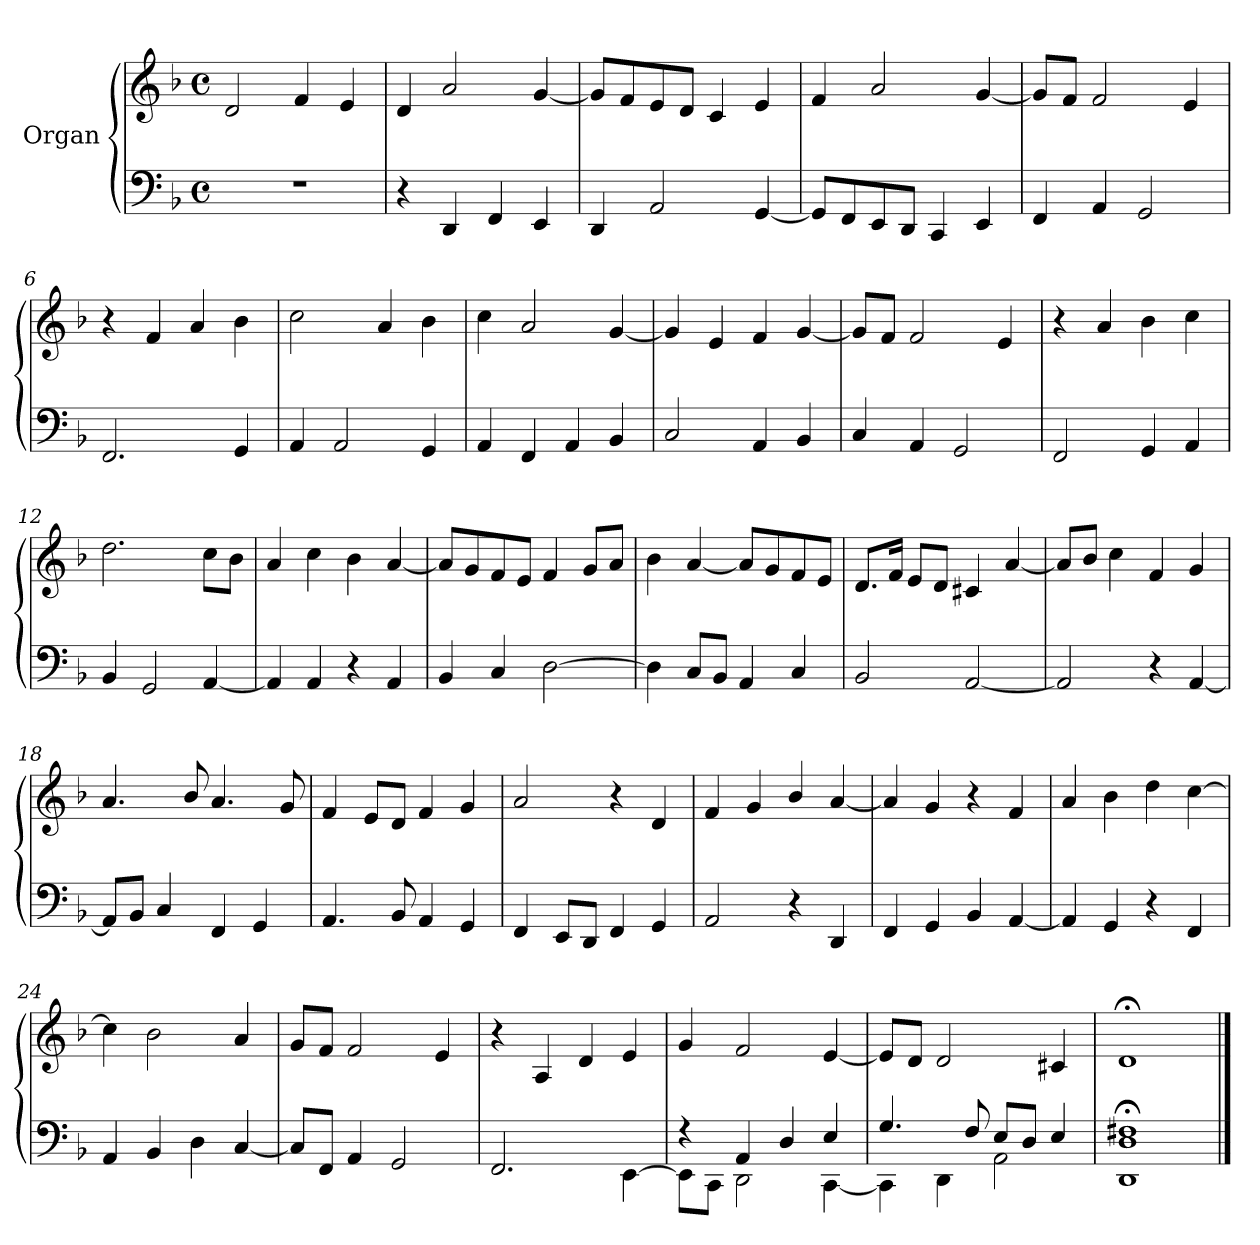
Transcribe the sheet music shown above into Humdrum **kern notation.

**kern	**kern
*part1	*part1
*staff2	*staff1
*I"Organ	*
*clefF4	*clefG2
*k[b-]	*k[b-]
*F:	*F:
*M4/4	*M4/4
*met(c)	*met(c)
=1	=1
1r	2d/
.	4f/
.	4e/
=2	=2
4r	4d/
4DD/	2a/
4FF/	.
4EE/	[4g/
=3	=3
4DD/	8g/L]
.	8f/
2AA/	8e/
.	8d/J
.	4c/
[4GG/	4e/
=4	=4
8GG/L]	4f/
8FF/	.
8EE/	2a/
8DD/J	.
4CC/	.
4EE/	[4g/
=5	=5
4FF/	8g/L]
.	8f/J
4AA/	2f/
2GG/	.
.	4e/
=6	=6
2.FF/	4r
.	4f/
.	4a/
4GG/	4b-\
!!LO:LB:g=z
=7	=7
4AA/	2cc\
2AA/	.
.	4a/
4GG/	4b-\
=8	=8
4AA/	4cc\
4FF/	2a/
4AA/	.
4BB-/	[4g/
=9	=9
2C/	4g/]
.	4e/
4AA/	4f/
4BB-/	[4g/
=10	=10
4C/	8g/L]
.	8f/J
4AA/	2f/
2GG/	.
.	4e/
=11	=11
2FF/	4r
.	4a/
4GG/	4b-\
4AA/	4cc\
=12	=12
4BB-/	2.dd\
2GG/	.
[4AA/	8cc\L
.	8b-\J
!!LO:LB:g=z
=13	=13
4AA/]	4a/
4AA/	4cc\
4r	4b-\
4AA/	[4a/
=14	=14
4BB-/	8a/L]
.	8g/
4C/	8f/
.	8e/J
[2D\	4f/
.	8g/L
.	8a/J
=15	=15
4D\]	4b-\
8C/L	[4a/
8BB-/J	.
4AA/	8a/L]
.	8g/
4C/	8f/
.	8e/J
=16	=16
2BB-/	8.d/L
.	16f/Jk
.	8e/L
.	8d/J
[2AA/	4c#X/
.	[4a/
=17	=17
2AA/]	8a/L]
.	8b-/J
.	4cc\
4r	4f/
[4AA/	4g/
!!LO:LB:g=z
=18	=18
8AA/L]	4.a/
8BB-/J	.
4C/	.
.	8b-/
4FF/	4.a/
4GG/	.
.	8g/
=19	=19
4.AA/	4f/
.	8e/L
8BB-/	8d/J
4AA/	4f/
4GG/	4g/
=20	=20
4FF/	2a/
8EE/L	.
8DD/J	.
4FF/	4r
4GG/	4d/
=21	=21
2AA/	4f/
.	4g/
4r	4b-/
4DD/	[4a/
=22	=22
4FF/	4a/]
4GG/	4g/
4BB-/	4r
[4AA/	4f/
=23	=23
4AA/]	4a/
4GG/	4b-\
4r	4dd\
4FF/	[4cc\
!!LO:LB:g=z
=24	=24
4AA/	4cc\]
4BB-/	2b-\
4D\	.
[4C/	4a/
=25	=25
8C/L]	8g/L
8FF/J	8f/J
4AA/	2f/
2GG/	.
.	4e/
=26	=26
*^	*
2.FF/	2.ryy	4r
.	.	4A/
.	.	4d/
4ryy	[4EE\	4e/
=27	=27	=27
4r	8EE\L]	4g/
.	8CC\J	.
4AA/	2DD\	2f/
4D/	.	.
4E/	[4CC\	[4e/
=28	=28	=28
4.G/	4CC\]	8e/L]
.	.	8d/J
.	4DD\	2d/
8F/	.	.
8E/L	2AA\	.
8D/J	.	.
4E/	.	4c#X/
*v	*v	*
=29	=29
1DD; 1D; 1F#X;	1d;<
==	==
*-	*-
